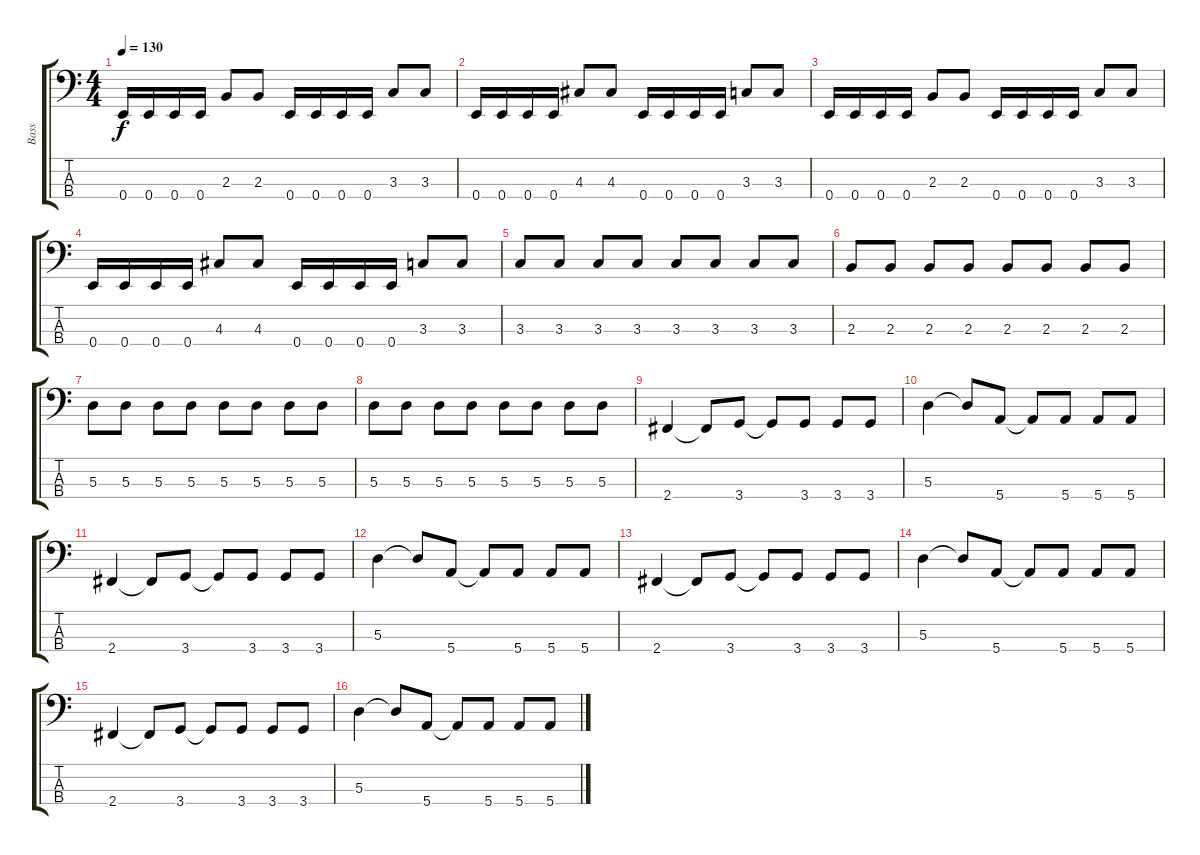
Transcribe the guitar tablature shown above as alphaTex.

\track ("Bass" "Bass") {instrument electricbasspick}
\staff {score tabs}
\tuning (G2 D2 A1 E1) {hide}
\ts (4 4)
\tempo 130
\clef f4
\ks c
0.4.16{dy f} 0.4.16 0.4.16 0.4.16 2.3.8 2.3.8 0.4.16 0.4.16 0.4.16 0.4.16 3.3.8 3.3.8 |
0.4.16 0.4.16 0.4.16 0.4.16 4.3.8 4.3.8 0.4.16 0.4.16 0.4.16 0.4.16 3.3.8 3.3.8 |
0.4.16 0.4.16 0.4.16 0.4.16 2.3.8 2.3.8 0.4.16 0.4.16 0.4.16 0.4.16 3.3.8 3.3.8 |
0.4.16 0.4.16 0.4.16 0.4.16 4.3.8 4.3.8 0.4.16 0.4.16 0.4.16 0.4.16 3.3.8 3.3.8 |
3.3.8 3.3.8 3.3.8 3.3.8 3.3.8 3.3.8 3.3.8 3.3.8 |
2.3.8 2.3.8 2.3.8 2.3.8 2.3.8 2.3.8 2.3.8 2.3.8 |
5.3.8 5.3.8 5.3.8 5.3.8 5.3.8 5.3.8 5.3.8 5.3.8 |
5.3.8 5.3.8 5.3.8 5.3.8 5.3.8 5.3.8 5.3.8 5.3.8 |
2.4.4 2.4{t}.8 3.4.8 3.4{t}.8 3.4.8 3.4.8 3.4.8 |
5.3.4 5.3{t}.8 5.4.8 5.4{t}.8 5.4.8 5.4.8 5.4.8 |
2.4.4 2.4{t}.8 3.4.8 3.4{t}.8 3.4.8 3.4.8 3.4.8 |
5.3.4 5.3{t}.8 5.4.8 5.4{t}.8 5.4.8 5.4.8 5.4.8 |
2.4.4 2.4{t}.8 3.4.8 3.4{t}.8 3.4.8 3.4.8 3.4.8 |
5.3.4 5.3{t}.8 5.4.8 5.4{t}.8 5.4.8 5.4.8 5.4.8 |
2.4.4 2.4{t}.8 3.4.8 3.4{t}.8 3.4.8 3.4.8 3.4.8 |
5.3.4 5.3{t}.8 5.4.8 5.4{t}.8 5.4.8 5.4.8 5.4.8
